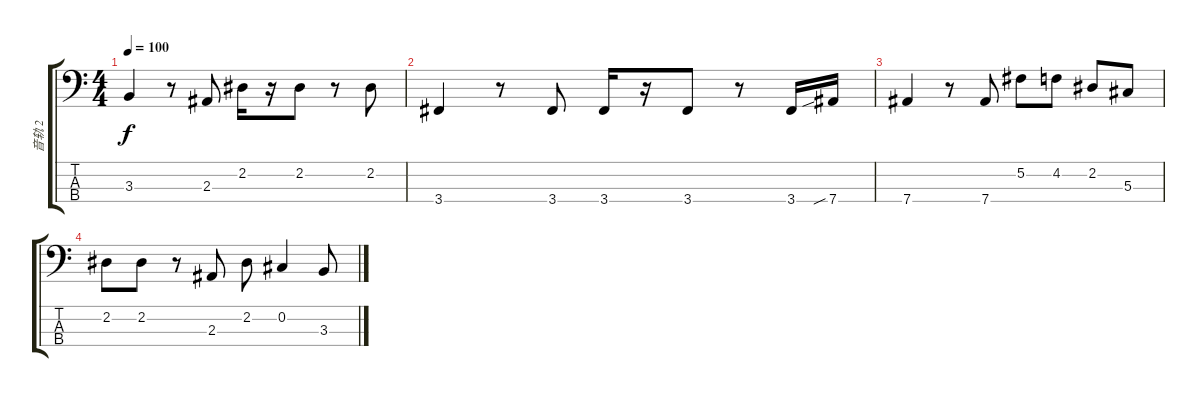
\track ("音轨 2" "音轨 2") {instrument electricbasspick}
\staff {score tabs}
\tuning (Gb2 Db2 Ab1 Eb1) {hide}
\ts (4 4)
\tempo 100
\clef f4
\ks c
3.3.4{dy f} r.8 2.3.8 2.2.16 r.16 2.2.8 r.8 2.2.8 |
3.4.4 r.8 3.4.8 3.4.16 r.16 3.4.8 r.8 3.4.16 7.4{sib}.16 |
7.4.4 r.8 7.4.8 5.2.8 4.2.8 2.2.8 5.3.8 |
2.2.8 2.2.8 r.8 2.3.8 2.2.8 0.2.4 3.3.8
